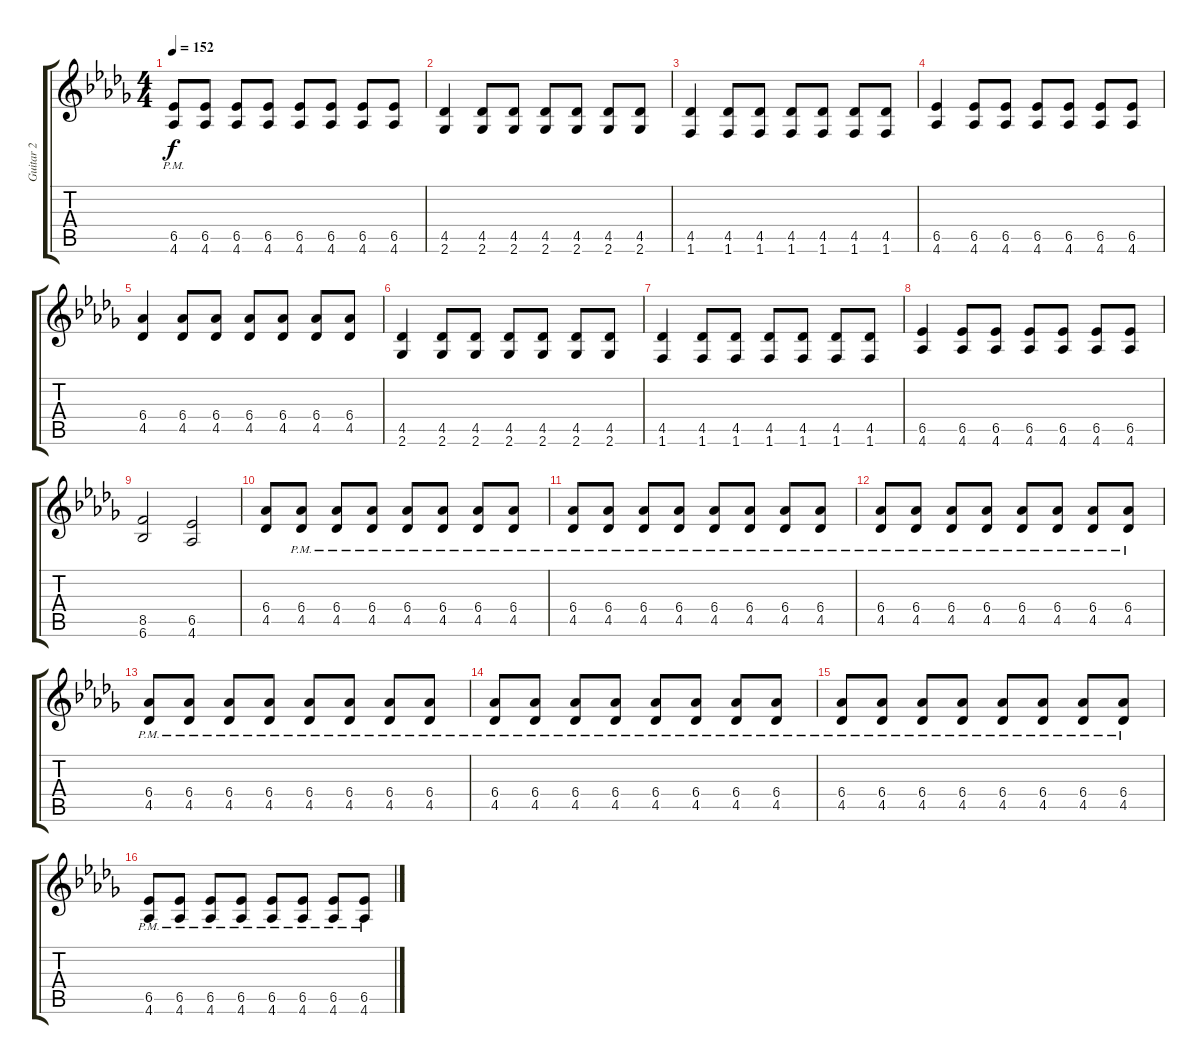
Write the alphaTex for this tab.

\track ("Guitar 2" "Guitar 2") {instrument distortionguitar}
\staff {score tabs}
\tuning (E4 B3 G3 D3 A2 E2) {hide}
\ts (4 4)
\tempo 152
\clef g2
\ks db
(6.5{pm} 4.6{pm}).8{dy f} (6.5 4.6).8{volume 14} (6.5 4.6).8 (6.5 4.6).8 (6.5 4.6).8 (6.5 4.6).8 (6.5 4.6).8 (6.5 4.6).8 |
(4.5 2.6).4 (4.5 2.6).8 (4.5 2.6).8 (4.5 2.6).8 (4.5 2.6).8 (4.5 2.6).8 (4.5 2.6).8 |
(4.5 1.6).4 (4.5 1.6).8 (4.5 1.6).8 (4.5 1.6).8 (4.5 1.6).8 (4.5 1.6).8 (4.5 1.6).8 |
(6.5 4.6).4 (6.5 4.6).8 (6.5 4.6).8 (6.5 4.6).8 (6.5 4.6).8 (6.5 4.6).8 (6.5 4.6).8 |
(6.4 4.5).4 (6.4 4.5).8 (6.4 4.5).8 (6.4 4.5).8 (6.4 4.5).8 (6.4 4.5).8 (6.4 4.5).8 |
(4.5 2.6).4 (4.5 2.6).8 (4.5 2.6).8 (4.5 2.6).8 (4.5 2.6).8 (4.5 2.6).8 (4.5 2.6).8 |
(4.5 1.6).4 (4.5 1.6).8 (4.5 1.6).8 (4.5 1.6).8 (4.5 1.6).8 (4.5 1.6).8 (4.5 1.6).8 |
(6.5 4.6).4 (6.5 4.6).8 (6.5 4.6).8 (6.5 4.6).8 (6.5 4.6).8 (6.5 4.6).8 (6.5 4.6).8 |
(8.5 6.6).2 (6.5 4.6).2 |
(6.4 4.5).8{volume 12} (6.4{pm} 4.5{pm}).8 (6.4{pm} 4.5{pm}).8 (6.4{pm} 4.5{pm}).8 (6.4{pm} 4.5{pm}).8 (6.4{pm} 4.5{pm}).8 (6.4{pm} 4.5{pm}).8 (6.4{pm} 4.5{pm}).8 |
(6.4{pm} 4.5{pm}).8 (6.4{pm} 4.5{pm}).8 (6.4{pm} 4.5{pm}).8 (6.4{pm} 4.5{pm}).8 (6.4{pm} 4.5{pm}).8 (6.4{pm} 4.5{pm}).8 (6.4{pm} 4.5{pm}).8 (6.4{pm} 4.5{pm}).8 |
(6.4{pm} 4.5{pm}).8 (6.4{pm} 4.5{pm}).8 (6.4{pm} 4.5{pm}).8 (6.4{pm} 4.5{pm}).8 (6.4{pm} 4.5{pm}).8 (6.4{pm} 4.5{pm}).8 (6.4{pm} 4.5{pm}).8 (6.4{pm} 4.5{pm}).8 |
(6.4{pm} 4.5{pm}).8 (6.4{pm} 4.5{pm}).8 (6.4{pm} 4.5{pm}).8 (6.4{pm} 4.5{pm}).8 (6.4{pm} 4.5{pm}).8 (6.4{pm} 4.5{pm}).8 (6.4{pm} 4.5{pm}).8 (6.4{pm} 4.5{pm}).8 |
(6.4{pm} 4.5{pm}).8 (6.4{pm} 4.5{pm}).8 (6.4{pm} 4.5{pm}).8 (6.4{pm} 4.5{pm}).8 (6.4{pm} 4.5{pm}).8 (6.4{pm} 4.5{pm}).8 (6.4{pm} 4.5{pm}).8 (6.4{pm} 4.5{pm}).8 |
(6.4{pm} 4.5{pm}).8 (6.4{pm} 4.5{pm}).8 (6.4{pm} 4.5{pm}).8 (6.4{pm} 4.5{pm}).8 (6.4{pm} 4.5{pm}).8 (6.4{pm} 4.5{pm}).8 (6.4{pm} 4.5{pm}).8 (6.4{pm} 4.5{pm}).8 |
(6.5{pm} 4.6{pm}).8 (6.5{pm} 4.6{pm}).8 (6.5{pm} 4.6{pm}).8 (6.5{pm} 4.6{pm}).8 (6.5{pm} 4.6{pm}).8 (6.5{pm} 4.6{pm}).8 (6.5{pm} 4.6{pm}).8 (6.5{pm} 4.6{pm}).8
